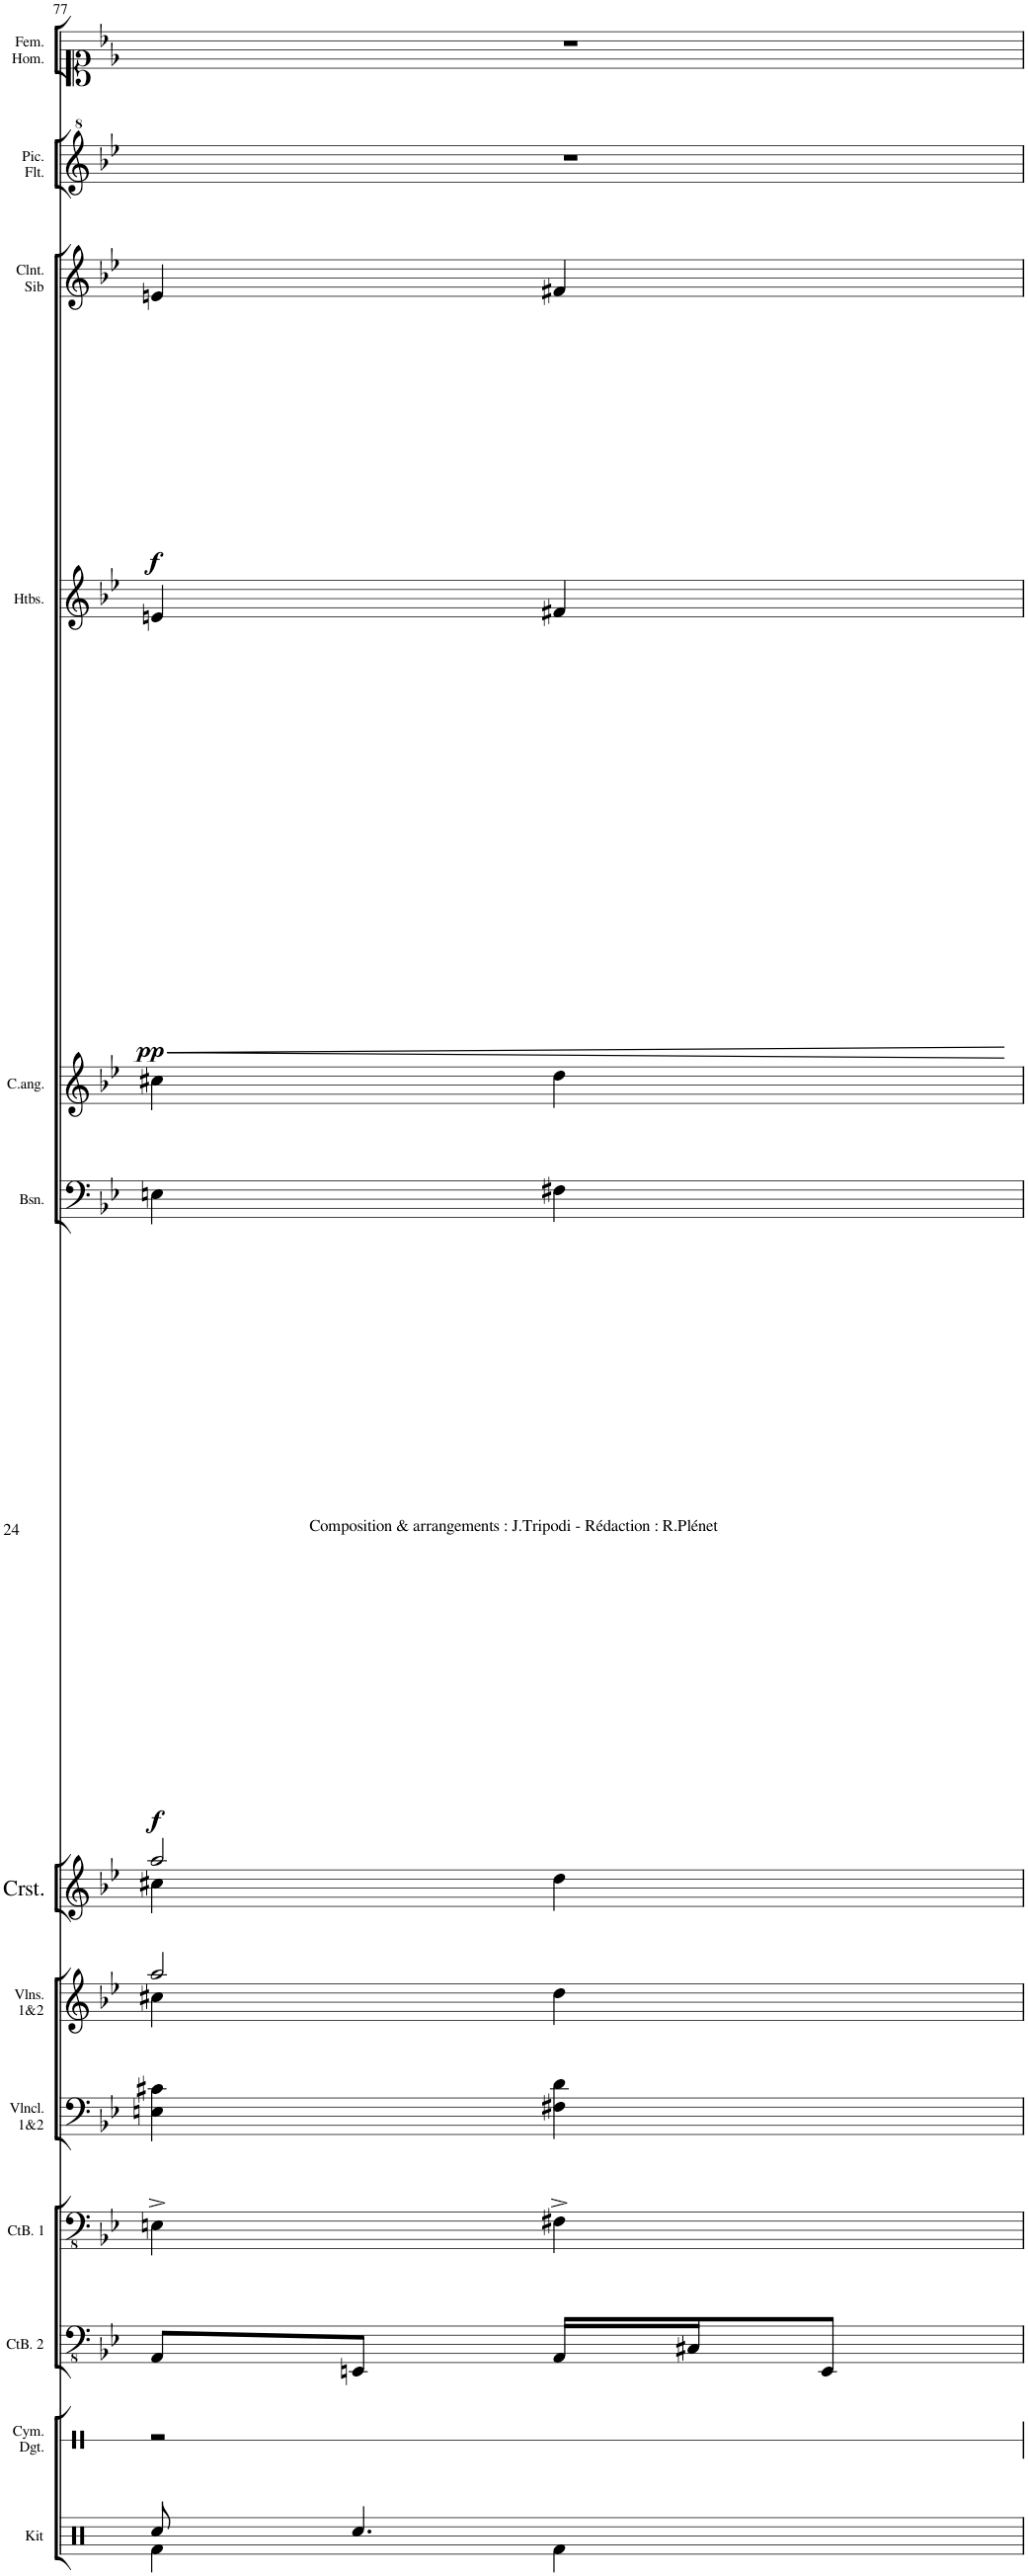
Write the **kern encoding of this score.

**kern	**kern	**kern	**kern	**kern	**kern	**kern	**kern	**dynam	**kern	**kern	**dynam	**kern	**dynam	**kern	**kern
*part13	*part12	*part11	*part10	*part9	*part8	*part7	*part6	*part6	*part5	*part4	*part4	*part3	*part3	*part2	*part1
*staff13	*staff12	*staff11	*staff10	*staff9	*staff8	*staff7	*staff6	*staff6	*staff5	*staff4	*staff4	*staff3	*staff3	*staff2	*staff1
*I"Kit standard	*I"Cymbales    à Doigt	*I"Contrebasse 2	*I"Contrebasse 1	*I"Violoncelles            1&amp;2	*I"Violons     1&amp;2	*I"Cristallophone	*I"Basson	*	*I"Cor anglais	*I"Hautbois	*	*I"Clarinette      en Sib	*	*I"Piccolo    Flûte	*I"Femmes Hommes
*I'Kit	*I'Cym.  Dgt.	*I'CtB. 2	*I'CtB. 1	*I'Vlncl.  1&amp;2	*I'Vlns. 1&amp;2	*I'Crst.	*I'Bsn.	*	*I'C.ang.	*I'Htbs.	*	*I'Clnt.   Sib	*	*I'Pic. Flt.	*I'Fem. Hom.
!!LO:PB:g=z
*clefX	*clefX	*clefFv4	*clefFv4	*clefF4	*clefG2	*clefG2	*clefF4	*	*clefG2	*clefG2	*	*clefG2	*	*clefG^2	*clefC1
*	*	*	*ITrd7c12	*	*	*	*	*	*ITrd4c7	*	*	*ITrd1c2	*	*	*
*k[]	*k[]	*k[b-e-]	*k[b-e-]	*k[b-e-]	*k[b-e-]	*k[b-e-]	*k[b-e-]	*	*k[b-e-]	*k[b-e-]	*	*k[b-e-]	*	*k[b-e-]	*k[b-e-]
*M2/4	*M2/4	*M2/4	*M2/4	*M2/4	*M2/4	*M2/4	*M2/4	*	*M2/4	*M2/4	*	*M2/4	*	*M2/4	*M2/4
=77	=77	=77	=77	=77	=77	=77	=77	=77	=77	=77	=77	=77	=77	=77	=77
*^	*	*	*	*	*^	*^	*	*	*	*	*	*	*	*	*
!	!	!	!	!	!	!	!	!	!	!	!LO:DY:b	!	!	!LO:HP:b	!	!	!	!
!	!	!	!	!	!	!	!	!	!	!	!	!	!	!LO:DY:n=1:b	!	!LO:DY:b	!	!
8Rcc/	4Rf\	2r	8AAA/L	4EEn^\	4En\ 4c#X\	2aa/	4cc#X\	2aa/	4cc#X\	4En\	f	4cc#X\	4en/	< pp	4en/	f	2r	2r
4.Rcc/	.	.	8EEEn/J	.	.	.	.	.	.	.	.	.	.	.	.	.	.	.
.	4Rf\	.	16AAA/LL	4FF#X^\	4F#X\ 4d\	.	4dd\	.	4dd\	4F#X\	.	4dd\	4f#X/	.	4f#X/	.	.	.
.	.	.	16CC#X/J	.	.	.	.	.	.	.	.	.	.	.	.	.	.	.
.	.	.	8EEE/J	.	.	.	.	.	.	.	.	.	.	.	.	.	.	.
*	*	*	*	*	*	*v	*v	*	*	*	*	*	*	*	*	*	*	*
*v	*v	*	*	*	*	*	*v	*v	*	*	*	*	*	*	*	*	*
.	.	.	.	.	.	.	.	.	.	.	[	.	.	.	.
=	=	=	=	=	=	=	=	=	=	=	=	=	=	=	=
*-	*-	*-	*-	*-	*-	*-	*-	*-	*-	*-	*-	*-	*-	*-	*-
